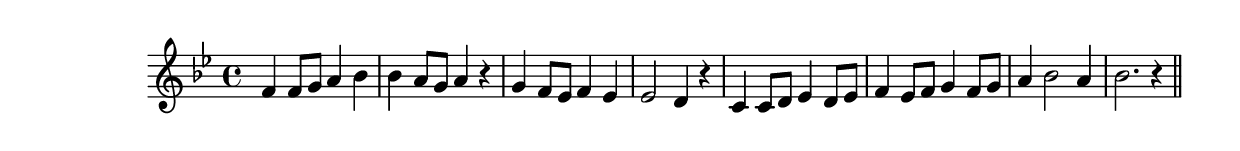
\version "2.14.0"
%{\header {
  composer = "L.R. Lewis" % 401
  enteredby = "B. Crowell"
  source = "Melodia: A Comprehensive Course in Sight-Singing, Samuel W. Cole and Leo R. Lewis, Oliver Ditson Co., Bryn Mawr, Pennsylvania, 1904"
}%}
\score{{\key bes \major
\time 4/4
%{\tempo 4=130
%}\transpose d' bes {\relative a' {
  a4 a8 b cis4 d | d4 cis8 b cis4 r | b4 a8 g a4 g | g2 fis4 r | e4 e8 fis g4 fis8 g | a4 g8 a b4 a8 b | cis4 d2 cis4 | d2. r4 
  \bar "||"
}}

}}